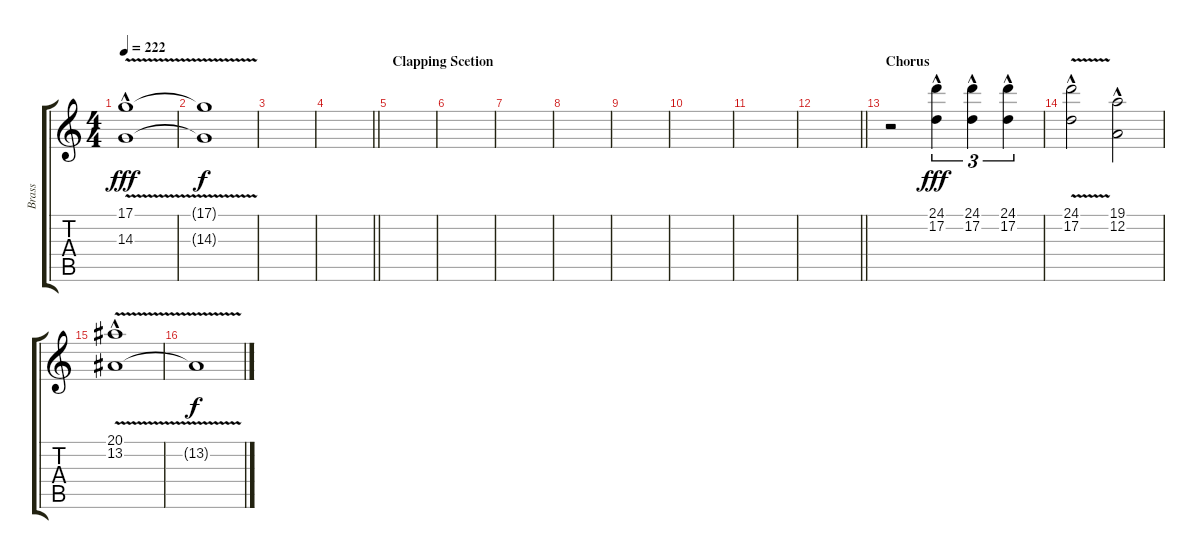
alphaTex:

\track ("Brass" "Brass") {instrument brasssection}
\staff {score tabs}
\tuning (D4 A3 F3 C3 G2 D2) {hide}
\ts (4 4)
\tempo 222
\clef g2
\ks c
(17.1 14.3{v hac}).1{dy fff} |
(17.1{t} 14.3{t}).1{dy f} |
|
\barLineRight lightlight
|
\section ("" "Clapping Scetion")
|
|
|
|
|
|
|
\barLineRight lightlight
|
\section ("" "Chorus")
r.2 (24.1 17.2{hac}).4{tu (3 2) dy fff} (24.1 17.2{hac}).4{tu (3 2)} (24.1 17.2{hac}).4{tu (3 2)} |
(24.1 17.2{v hac}).2 (19.1 12.2{hac}).2 |
(20.1 13.2{v hac}).1 |
13.2{t}.1{dy f}
